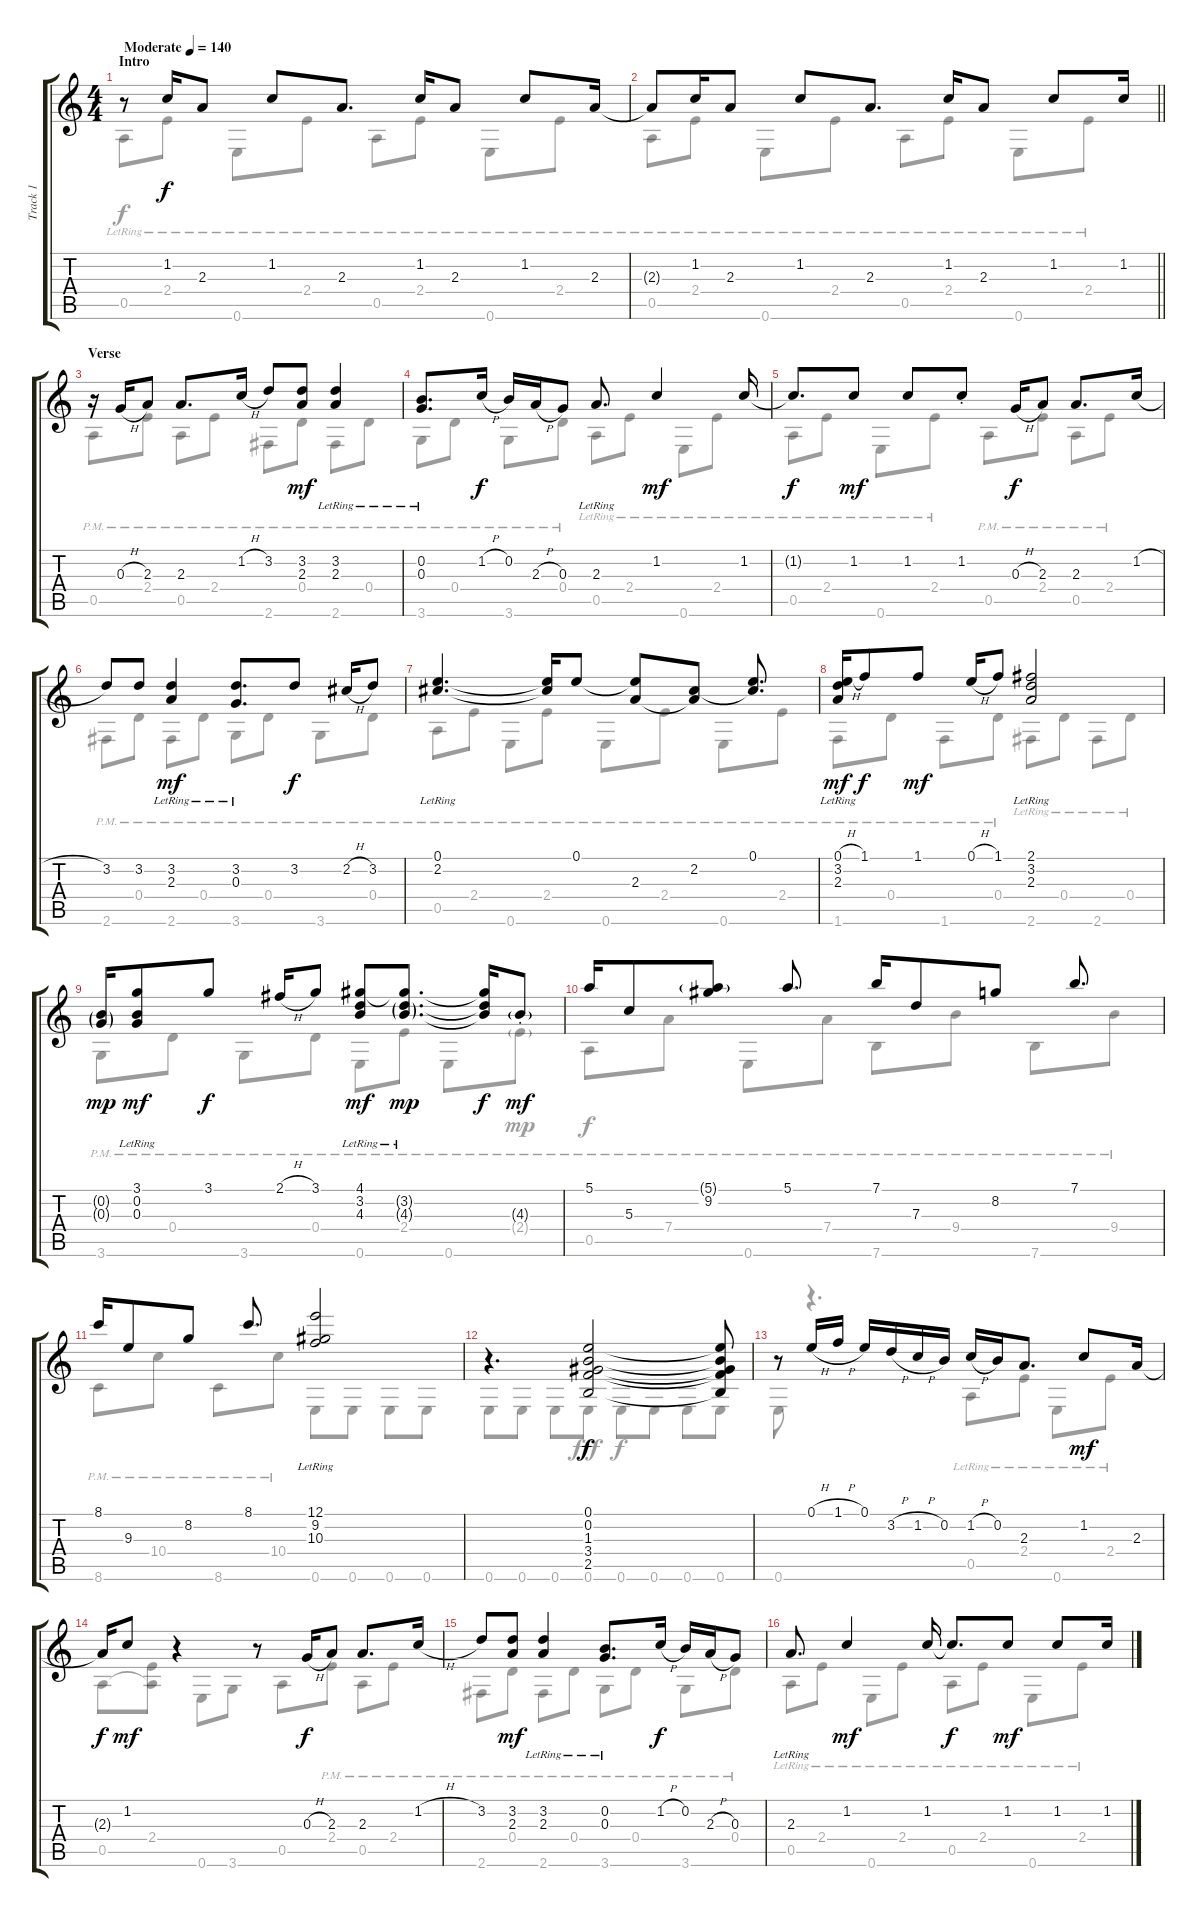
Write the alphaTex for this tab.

\track ("Track 1" "Track 1") {instrument acousticguitarsteel}
\staff {score tabs}
\tuning (E4 B3 G3 D3 A2 E2) {hide}
\voice
\ts (4 4)
\section ("" "Intro")
\tempo (140 "Moderate")
\clef g2
\ks c
r.8{dy f instrument acousticguitarsteel} 1.2.16 2.3.8 1.2.8 2.3.8{d} 1.2.16 2.3.8 1.2.8 2.3.16 |
\barLineRight lightlight
2.3{t}.8 1.2.16 2.3.8 1.2.8 2.3.8{d} 1.2.16 2.3.8 1.2.8 1.2.16 |
\section ("" "Verse")
r.16 0.3{h}.16 2.3.8 2.3.8{d} 1.2{h}.16 3.2.8 (3.2 2.3).8{dy mf} (3.2 2.3{lr}).4 |
(0.2{lr} 0.3{lr}).8{d} 1.2{h}.16{dy f} 0.2.16 2.3{h}.16 0.3.8 2.3{lr}.8{d} 1.2.4{dy mf} 1.2.16 |
1.2{t}.8{d dy f} 1.2.8{dy mf} 1.2.8 1.2{st}.8 0.3{h}.16{dy f} 2.3.8 2.3.8{d} 1.2{h}.16 |
3.2.8 3.2.8 (3.2 2.3{lr}).4{dy mf} (3.2 0.3{lr}).8{d} 3.2.8{dy f} 2.2{h}.16 3.2.8 |
(0.1{lr} 2.2{lr}).4{d} (0.1{t} 2.2{t}).16 0.1.8 (0.1{t} 2.3).8 (2.2 2.3{t}).8 (0.1 2.2{t}).8{d} |
(0.1{h} 3.2{lr} 2.3{lr}).16{dy mf} 1.1.8{dy f} 1.1.8{dy mf} 0.1{h}.16 1.1.8 (2.1 3.2{lr} 2.3{lr}).2 |
(0.2{g} 0.3{g}).16{dy mp} (3.1 0.2{lr} 0.3{lr}).8{dy mf} 3.1.8{dy f} 2.1{h}.16 3.1.8 (4.1 3.2{lr} 4.3{lr}).8{dy mf} (4.1{t} 3.2{g lr} 4.3{g}).8{d dy mp} (4.1{t} 3.2{t} 4.3{t}).16{dy f} 4.3{g st}.8{dy mf} |
5.1.16 5.3.8 (5.1{g} 9.2).8 5.1.8{d} 7.1.16 7.3.8 8.2.8 7.1.8{d} |
8.1.16 9.3.8 8.2.8 8.1.8{d} (12.1{lr} 9.2{lr} 10.3{lr}).2 |
r.4{d} (0.1 0.2 1.3 3.4 2.5).2{dy f} (0.1{t} 0.2{t} 1.3{t} 3.4{t} 2.5{t}).8 |
r.8 0.1{h}.16 1.1{h}.16 0.1.16 3.2{h}.16 1.2{h}.16 0.2.16 1.2{h}.16 0.2.16 2.3.8{d} 1.2.8{dy mf} 2.3.16 |
2.3{t}.16{dy f} 1.2.8{dy mf} r.4 r.8 0.3{h}.16{dy f} 2.3.8 2.3.8{d} 1.2{h}.16 |
3.2.8 (3.2 2.3).8{dy mf} (3.2 2.3{lr}).4 (0.2{lr} 0.3{lr}).8{d} 1.2{h}.16{dy f} 0.2.16 2.3{h}.16 0.3.8 |
2.3{lr}.8{d} 1.2.4{dy mf} 1.2.16 1.2{t}.8{d dy f} 1.2.8{dy mf} 1.2.8 1.2.16
\voice
\clef g2
\ottava regular
\simile none
\ks c
0.5{lr}.8{dy f} 2.4{lr}.8 0.6{lr}.8 2.4{lr}.8 0.5{lr}.8 2.4{lr}.8 0.6{lr}.8 2.4{lr}.8 |
\barLineRight lightlight
0.5{lr}.8 2.4{lr}.8 0.6{lr}.8 2.4{lr}.8 0.5{lr}.8 2.4{lr}.8 0.6{lr}.8 2.4{lr}.8 |
0.5{pm}.8 2.4{pm}.8 0.5{pm}.8 2.4{pm}.8 2.6{pm}.8 0.4{pm}.8 2.6{pm}.8 0.4{pm}.8 |
3.6{pm}.8 0.4{pm}.8 3.6{pm}.8 0.4{pm}.8 0.5{lr}.8 2.4{lr}.8 0.6{lr}.8 2.4{lr}.8 |
0.5{lr}.8 2.4{lr}.8 0.6{lr}.8 2.4{lr}.8 0.5{pm}.8 2.4{pm}.8 0.5{pm}.8 2.4{pm}.8 |
2.6{pm}.8 0.4{pm}.8 2.6{pm}.8 0.4{pm}.8 3.6{pm}.8 0.4{pm}.8 3.6{pm}.8 0.4{pm}.8 |
0.5{pm}.8 2.4{pm}.8 0.6{pm}.8 2.4{pm}.8 0.6{pm}.8 2.4{pm}.8 0.6{pm}.8 2.4{pm}.8 |
1.6{pm}.8 0.4{pm}.8 1.6{pm}.8 0.4{pm}.8 2.6{lr}.8 0.4{lr}.8 2.6{lr}.8 0.4{lr}.8 |
3.6{pm}.8 0.4{pm}.8 3.6{pm}.8 0.4{pm}.8 0.6{pm}.8 2.4{pm}.8 0.6{pm}.8 2.4{g pm}.8{dy mp} |
0.5{pm}.8{dy f} 7.4{pm}.8 0.6{pm}.8 7.4{pm}.8 7.6{pm}.8 9.4{pm}.8 7.6{pm}.8 9.4{pm}.8 |
8.6{pm}.8 10.4{pm}.8 8.6{pm}.8 10.4{pm}.8 0.6.8 0.6.8 0.6.8 0.6.8 |
0.6.8 0.6.8 0.6.8 0.6.8{dy fff} 0.6.8{dy f} 0.6.8 0.6.8 0.6.8 |
0.6.8 r.4{d} 0.5{lr}.8 2.4{lr}.8 0.6{lr}.8 2.4{lr}.8 |
0.5.8 (2.4 0.5{t}).8 0.6.8 3.6.8 0.5.8 2.4{pm}.8 0.5{pm}.8 2.4{pm}.8 |
2.6{pm}.8 0.4{pm}.8 2.6{pm}.8 0.4{pm}.8 3.6{pm}.8 0.4{pm}.8 3.6{pm}.8 0.4{pm}.8 |
0.5{lr}.8 2.4{lr}.8 0.6{lr}.8 2.4{lr}.8 0.5{lr}.8 2.4{lr}.8 0.6{lr}.8 2.4{lr}.8
